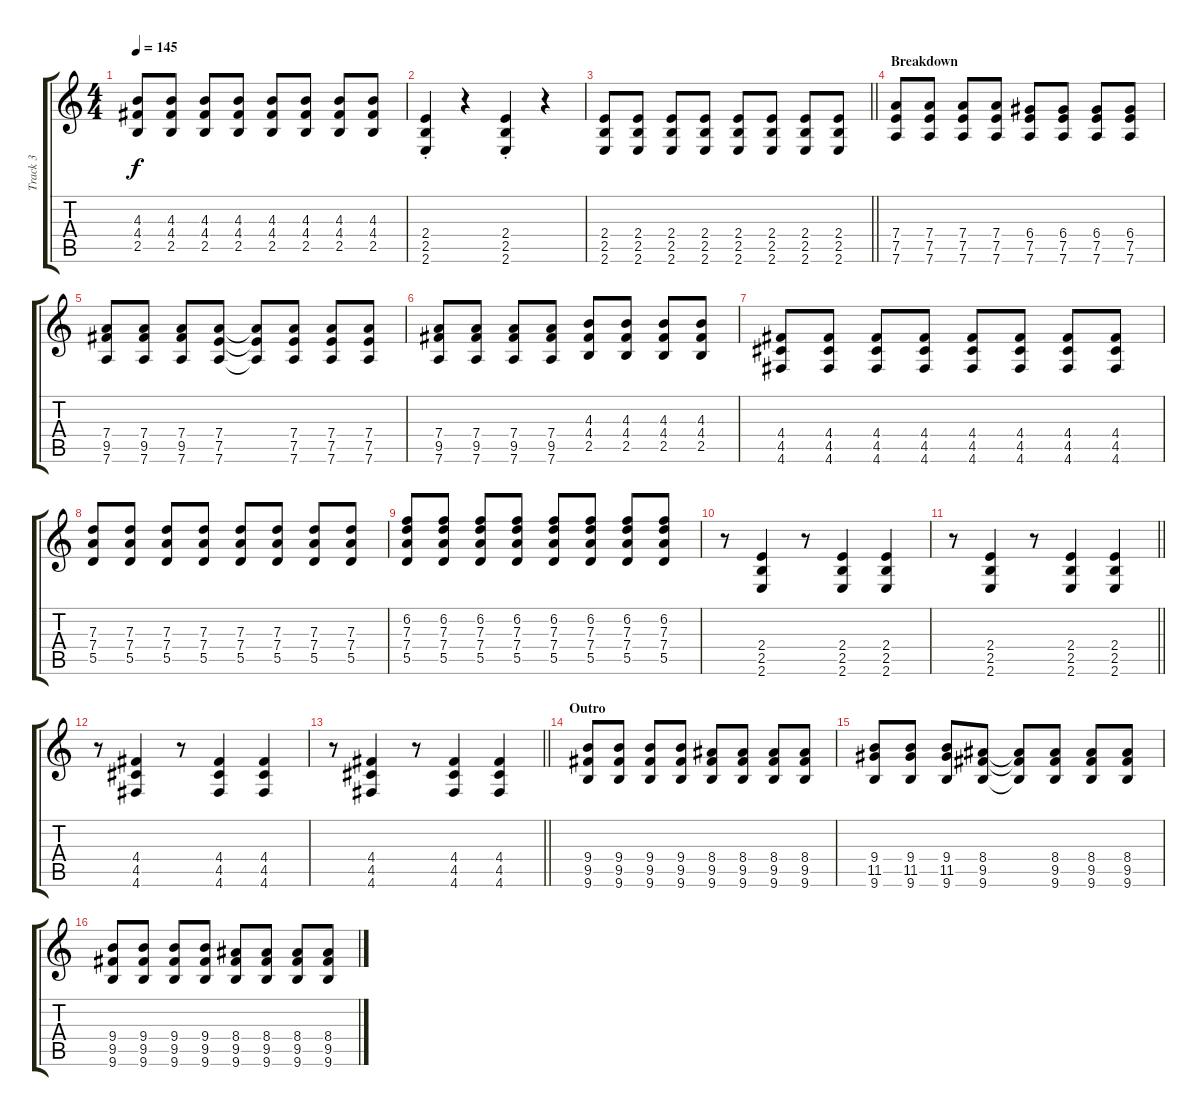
\track ("Track 3" "Track 3") {instrument distortionguitar}
\staff {score tabs}
\tuning (E4 B3 G3 D3 A2 D2) {hide}
\ts (4 4)
\tempo 145
\clef g2
\ks c
(4.3 4.4 2.5).8{dy f} (4.3 4.4 2.5).8 (4.3 4.4 2.5).8 (4.3 4.4 2.5).8 (4.3 4.4 2.5).8 (4.3 4.4 2.5).8 (4.3 4.4 2.5).8 (4.3 4.4 2.5).8 |
(2.4{st} 2.5 2.6).4 r.4 (2.4{st} 2.5 2.6).4 r.4 |
\barLineRight lightlight
(2.4 2.5 2.6).8 (2.4 2.5 2.6).8 (2.4 2.5 2.6).8 (2.4 2.5 2.6).8 (2.4 2.5 2.6).8 (2.4 2.5 2.6).8 (2.4 2.5 2.6).8 (2.4 2.5 2.6).8 |
\section ("" "Breakdown")
(7.4 7.5 7.6).8 (7.4 7.5 7.6).8 (7.4 7.5 7.6).8 (7.4 7.5 7.6).8 (6.4 7.5 7.6).8 (6.4 7.5 7.6).8 (6.4 7.5 7.6).8 (6.4 7.5 7.6).8 |
(7.4 9.5 7.6).8 (7.4 9.5 7.6).8 (7.4 9.5 7.6).8 (7.4 7.5 7.6).8 (7.4{t} 7.5{t} 7.6{t}).8 (7.4 7.5 7.6).8 (7.4 7.5 7.6).8 (7.4 7.5 7.6).8 |
(7.4 9.5 7.6).8 (7.4 9.5 7.6).8 (7.4 9.5 7.6).8 (7.4 9.5 7.6).8 (4.3 4.4 2.5).8 (4.3 4.4 2.5).8 (4.3 4.4 2.5).8 (4.3 4.4 2.5).8 |
(4.4 4.5 4.6).8 (4.4 4.5 4.6).8 (4.4 4.5 4.6).8 (4.4 4.5 4.6).8 (4.4 4.5 4.6).8 (4.4 4.5 4.6).8 (4.4 4.5 4.6).8 (4.4 4.5 4.6).8 |
(7.3 7.4 5.5).8 (7.3 7.4 5.5).8 (7.3 7.4 5.5).8 (7.3 7.4 5.5).8 (7.3 7.4 5.5).8 (7.3 7.4 5.5).8 (7.3 7.4 5.5).8 (7.3 7.4 5.5).8 |
(6.2 7.3 7.4 5.5).8 (6.2 7.3 7.4 5.5).8 (6.2 7.3 7.4 5.5).8 (6.2 7.3 7.4 5.5).8 (6.2 7.3 7.4 5.5).8 (6.2 7.3 7.4 5.5).8 (6.2 7.3 7.4 5.5).8 (6.2 7.3 7.4 5.5).8 |
r.8 (2.4 2.5 2.6).4 r.8 (2.4 2.5 2.6).4 (2.4 2.5 2.6).4 |
\barLineRight lightlight
r.8 (2.4 2.5 2.6).4 r.8 (2.4 2.5 2.6).4 (2.4 2.5 2.6).4 |
r.8 (4.4 4.5 4.6).4 r.8 (4.4 4.5 4.6).4 (4.4 4.5 4.6).4 |
\barLineRight lightlight
r.8 (4.4 4.5 4.6).4 r.8 (4.4 4.5 4.6).4 (4.4 4.5 4.6).4 |
\section ("" "Outro")
(9.4 9.5 9.6).8 (9.4 9.5 9.6).8 (9.4 9.5 9.6).8 (9.4 9.5 9.6).8 (8.4 9.5 9.6).8 (8.4 9.5 9.6).8 (8.4 9.5 9.6).8 (8.4 9.5 9.6).8 |
(9.4 11.5 9.6).8 (9.4 11.5 9.6).8 (9.4 11.5 9.6).8 (8.4 9.5 9.6).8 (8.4{t} 9.5{t} 9.6{t}).8 (8.4 9.5 9.6).8 (8.4 9.5 9.6).8 (8.4 9.5 9.6).8 |
(9.4 9.5 9.6).8 (9.4 9.5 9.6).8 (9.4 9.5 9.6).8 (9.4 9.5 9.6).8 (8.4 9.5 9.6).8 (8.4 9.5 9.6).8 (8.4 9.5 9.6).8 (8.4 9.5 9.6).8
